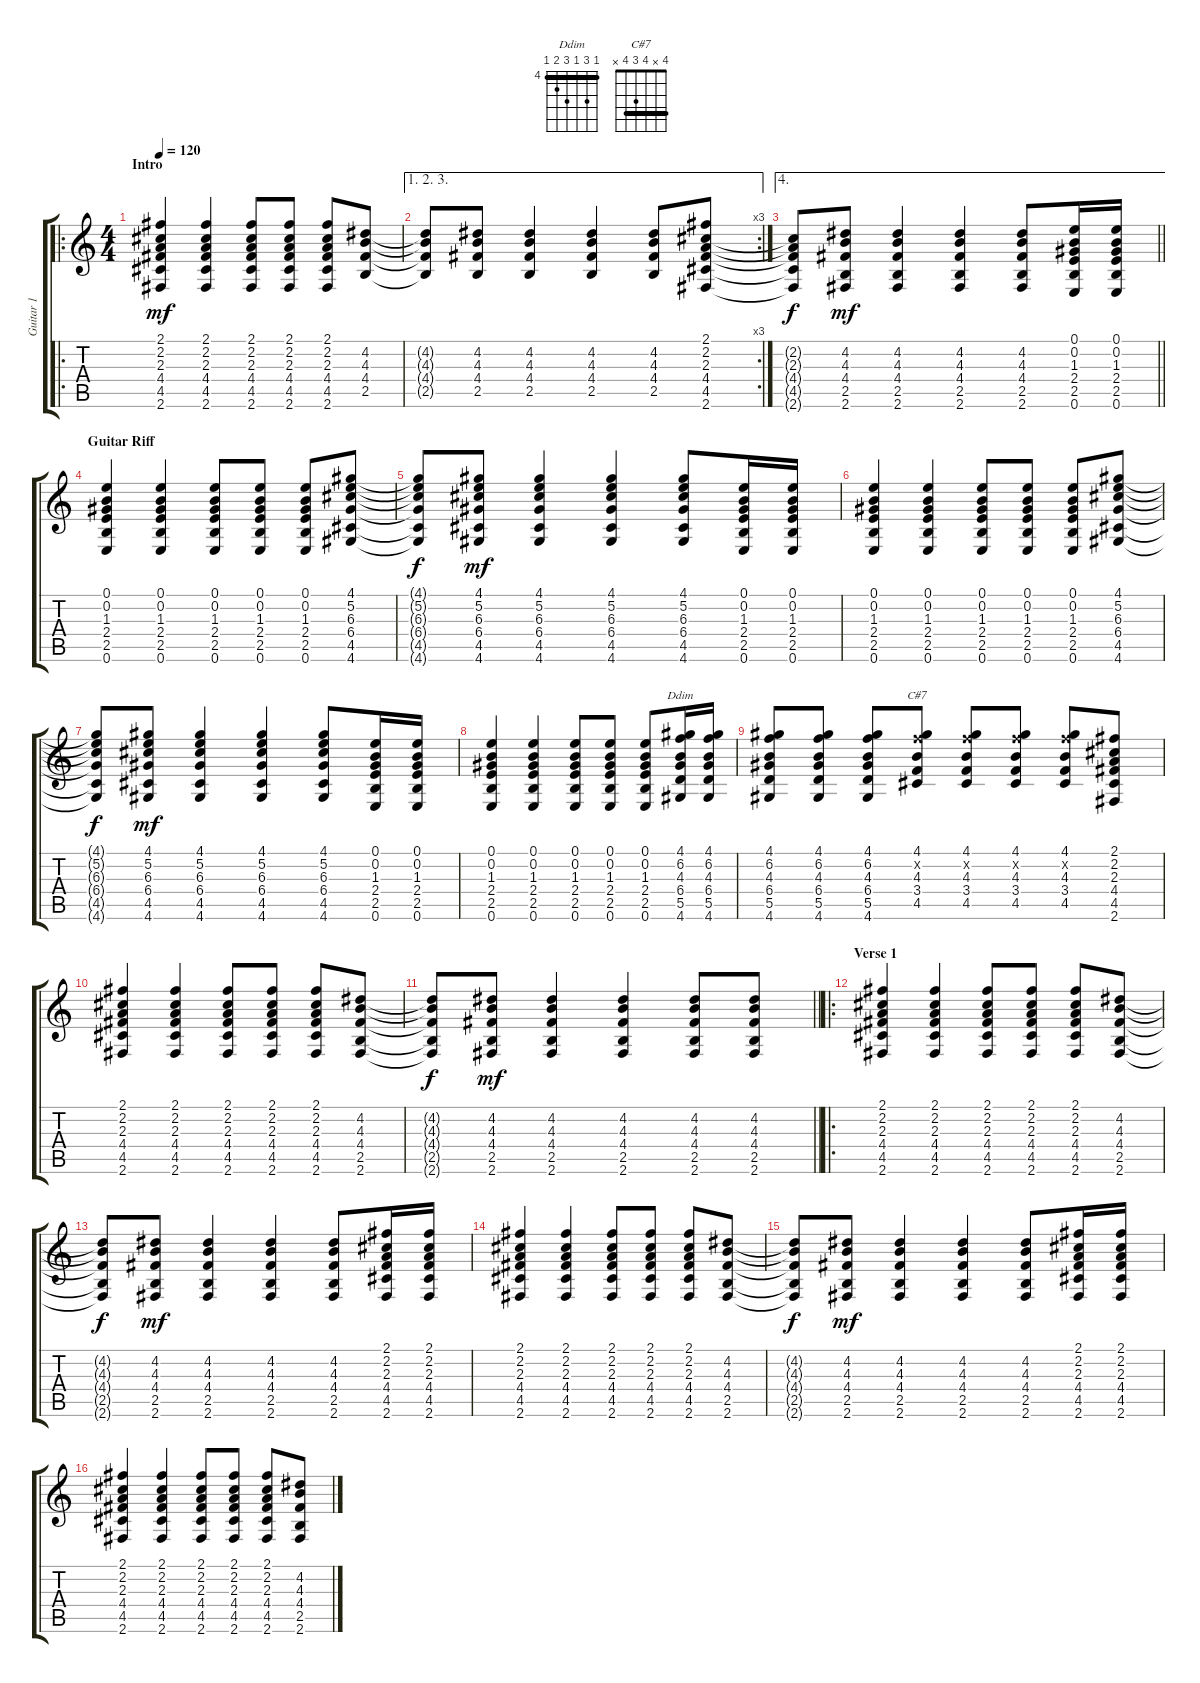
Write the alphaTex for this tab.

\track ("Guitar 1" "Guitar 1") {instrument acousticguitarsteel}
\staff {score tabs}
\tuning (E4 B3 G3 D3 A2 E2) {hide}
\chord ("Ddim" 4 6 4 6 5 4) {firstfret 4 barre 4}
\chord ("C#7" 4 x 4 3 4 x) {barre 4}
\ro
\ts (4 4)
\section ("" "Intro")
\tempo 120
\clef g2
\ks c
(2.1 2.2 2.3 4.4 4.5 2.6).4{dy mf instrument acousticguitarsteel} (2.1 2.2 2.3 4.4 4.5 2.6).4 (2.1 2.2 2.3 4.4 4.5 2.6).8 (2.1 2.2 2.3 4.4 4.5 2.6).8 (2.1 2.2 2.3 4.4 4.5 2.6).8 (4.2 4.3 4.4 2.5).8 |
\ae (1 2 3)
\rc 3
(4.2{t} 4.3{t} 4.4{t} 2.5{t}).8 (4.2 4.3 4.4 2.5).8 (4.2 4.3 4.4 2.5).4 (4.2 4.3 4.4 2.5).4 (4.2 4.3 4.4 2.5).8 (2.1 2.2 2.3 4.4 4.5 2.6).8 |
\ae 4
\barLineRight lightlight
(2.2{t} 2.3{t} 4.4{t} 4.5{t} 2.6{t}).8{dy f} (4.2 4.3 4.4 2.5 2.6).8{dy mf} (4.2 4.3 4.4 2.5 2.6).4 (4.2 4.3 4.4 2.5 2.6).4 (4.2 4.3 4.4 2.5 2.6).8 (0.1 0.2 1.3 2.4 2.5 0.6).16 (0.1 0.2 1.3 2.4 2.5 0.6).16 |
\section ("" "Guitar Riff")
(0.1 0.2 1.3 2.4 2.5 0.6).4 (0.1 0.2 1.3 2.4 2.5 0.6).4 (0.1 0.2 1.3 2.4 2.5 0.6).8 (0.1 0.2 1.3 2.4 2.5 0.6).8 (0.1 0.2 1.3 2.4 2.5 0.6).8 (4.1 5.2 6.3 6.4 4.5 4.6).8 |
(4.1{t} 5.2{t} 6.3{t} 6.4{t} 4.5{t} 4.6{t}).8{dy f} (4.1 5.2 6.3 6.4 4.5 4.6).8{dy mf} (4.1 5.2 6.3 6.4 4.5 4.6).4 (4.1 5.2 6.3 6.4 4.5 4.6).4 (4.1 5.2 6.3 6.4 4.5 4.6).8 (0.1 0.2 1.3 2.4 2.5 0.6).16 (0.1 0.2 1.3 2.4 2.5 0.6).16 |
(0.1 0.2 1.3 2.4 2.5 0.6).4 (0.1 0.2 1.3 2.4 2.5 0.6).4 (0.1 0.2 1.3 2.4 2.5 0.6).8 (0.1 0.2 1.3 2.4 2.5 0.6).8 (0.1 0.2 1.3 2.4 2.5 0.6).8 (4.1 5.2 6.3 6.4 4.5 4.6).8 |
(4.1{t} 5.2{t} 6.3{t} 6.4{t} 4.5{t} 4.6{t}).8{dy f} (4.1 5.2 6.3 6.4 4.5 4.6).8{dy mf} (4.1 5.2 6.3 6.4 4.5 4.6).4 (4.1 5.2 6.3 6.4 4.5 4.6).4 (4.1 5.2 6.3 6.4 4.5 4.6).8 (0.1 0.2 1.3 2.4 2.5 0.6).16 (0.1 0.2 1.3 2.4 2.5 0.6).16 |
(0.1 0.2 1.3 2.4 2.5 0.6).4 (0.1 0.2 1.3 2.4 2.5 0.6).4 (0.1 0.2 1.3 2.4 2.5 0.6).8 (0.1 0.2 1.3 2.4 2.5 0.6).8 (0.1 0.2 1.3 2.4 2.5 0.6).8 (4.1 6.2 4.3 6.4 5.5 4.6).16{ch "Ddim"} (4.1 6.2 4.3 6.4 5.5 4.6).16 |
(4.1 6.2 4.3 6.4 5.5 4.6).8 (4.1 6.2 4.3 6.4 5.5 4.6).8 (4.1 6.2 4.3 6.4 5.5 4.6).8 (4.1 6.2{x} 4.3 3.4 4.5).8{ch "C#7"} (4.1 6.2{x} 4.3 3.4 4.5).8 (4.1 6.2{x} 4.3 3.4 4.5).8 (4.1 6.2{x} 4.3 3.4 4.5).8 (2.1 2.2 2.3 4.4 4.5 2.6).8 |
(2.1 2.2 2.3 4.4 4.5 2.6).4 (2.1 2.2 2.3 4.4 4.5 2.6).4 (2.1 2.2 2.3 4.4 4.5 2.6).8 (2.1 2.2 2.3 4.4 4.5 2.6).8 (2.1 2.2 2.3 4.4 4.5 2.6).8 (4.2 4.3 4.4 2.5 2.6).8 |
\barLineRight lightlight
(4.2{t} 4.3{t} 4.4{t} 2.5{t} 2.6{t}).8{dy f} (4.2 4.3 4.4 2.5 2.6).8{dy mf} (4.2 4.3 4.4 2.5 2.6).4 (4.2 4.3 4.4 2.5 2.6).4 (4.2 4.3 4.4 2.5 2.6).8 (4.2 4.3 4.4 2.5 2.6).8 |
\ro
\section ("" "Verse 1")
(2.1 2.2 2.3 4.4 4.5 2.6).4 (2.1 2.2 2.3 4.4 4.5 2.6).4 (2.1 2.2 2.3 4.4 4.5 2.6).8 (2.1 2.2 2.3 4.4 4.5 2.6).8 (2.1 2.2 2.3 4.4 4.5 2.6).8 (4.2 4.3 4.4 2.5 2.6).8 |
(4.2{t} 4.3{t} 4.4{t} 2.5{t} 2.6{t}).8{dy f} (4.2 4.3 4.4 2.5 2.6).8{dy mf} (4.2 4.3 4.4 2.5 2.6).4 (4.2 4.3 4.4 2.5 2.6).4 (4.2 4.3 4.4 2.5 2.6).8 (2.1 2.2 2.3 4.4 4.5 2.6).16 (2.1 2.2 2.3 4.4 4.5 2.6).16 |
(2.1 2.2 2.3 4.4 4.5 2.6).4 (2.1 2.2 2.3 4.4 4.5 2.6).4 (2.1 2.2 2.3 4.4 4.5 2.6).8 (2.1 2.2 2.3 4.4 4.5 2.6).8 (2.1 2.2 2.3 4.4 4.5 2.6).8 (4.2 4.3 4.4 2.5 2.6).8 |
(4.2{t} 4.3{t} 4.4{t} 2.5{t} 2.6{t}).8{dy f} (4.2 4.3 4.4 2.5 2.6).8{dy mf} (4.2 4.3 4.4 2.5 2.6).4 (4.2 4.3 4.4 2.5 2.6).4 (4.2 4.3 4.4 2.5 2.6).8 (2.1 2.2 2.3 4.4 4.5 2.6).16 (2.1 2.2 2.3 4.4 4.5 2.6).16 |
(2.1 2.2 2.3 4.4 4.5 2.6).4 (2.1 2.2 2.3 4.4 4.5 2.6).4 (2.1 2.2 2.3 4.4 4.5 2.6).8 (2.1 2.2 2.3 4.4 4.5 2.6).8 (2.1 2.2 2.3 4.4 4.5 2.6).8 (4.2 4.3 4.4 2.5 2.6).8
